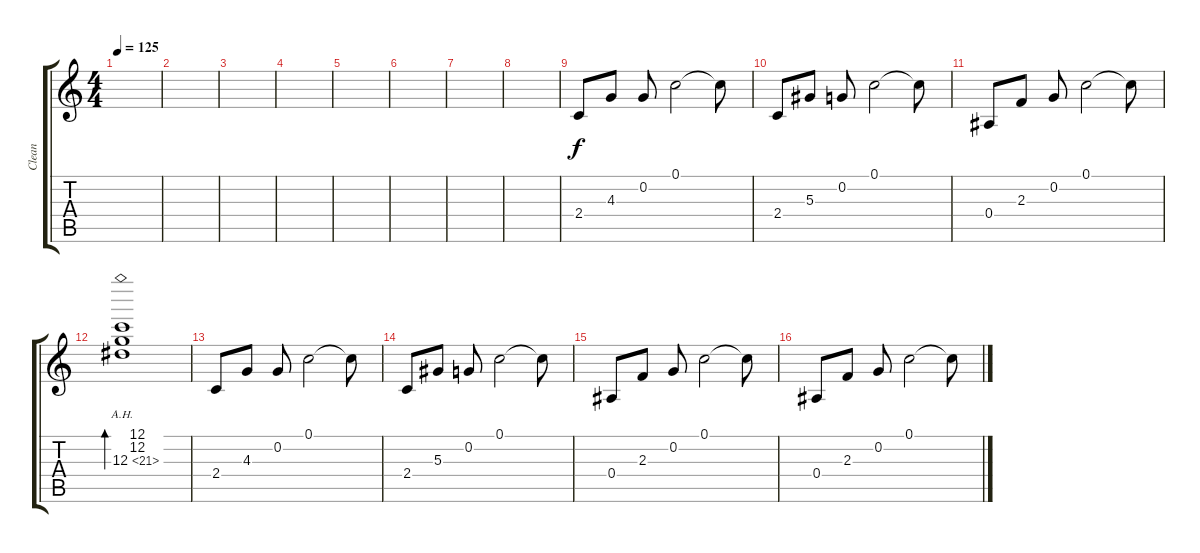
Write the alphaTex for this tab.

\track ("Clean" "Clean") {instrument acousticguitarsteel}
\staff {score tabs}
\tuning (C4 G3 Eb3 Bb2 F2 C2) {hide}
\ts (4 4)
\tempo 125
\clef g2
\ks c
|
|
|
|
|
|
|
|
2.4.8 4.3.8 0.2.8 0.1.2 0.1{t}.8 |
2.4.8 5.3.8 0.2.8 0.1.2 0.1{t}.8 |
0.4.8 2.3.8 0.2.8 0.1.2 0.1{t}.8 |
(12.1 12.2 12.3{ah 9}).1{bd 120} |
2.4.8 4.3.8 0.2.8 0.1.2 0.1{t}.8 |
2.4.8 5.3.8 0.2.8 0.1.2 0.1{t}.8 |
0.4.8 2.3.8 0.2.8 0.1.2 0.1{t}.8 |
0.4.8 2.3.8 0.2.8 0.1.2 0.1{t}.8
